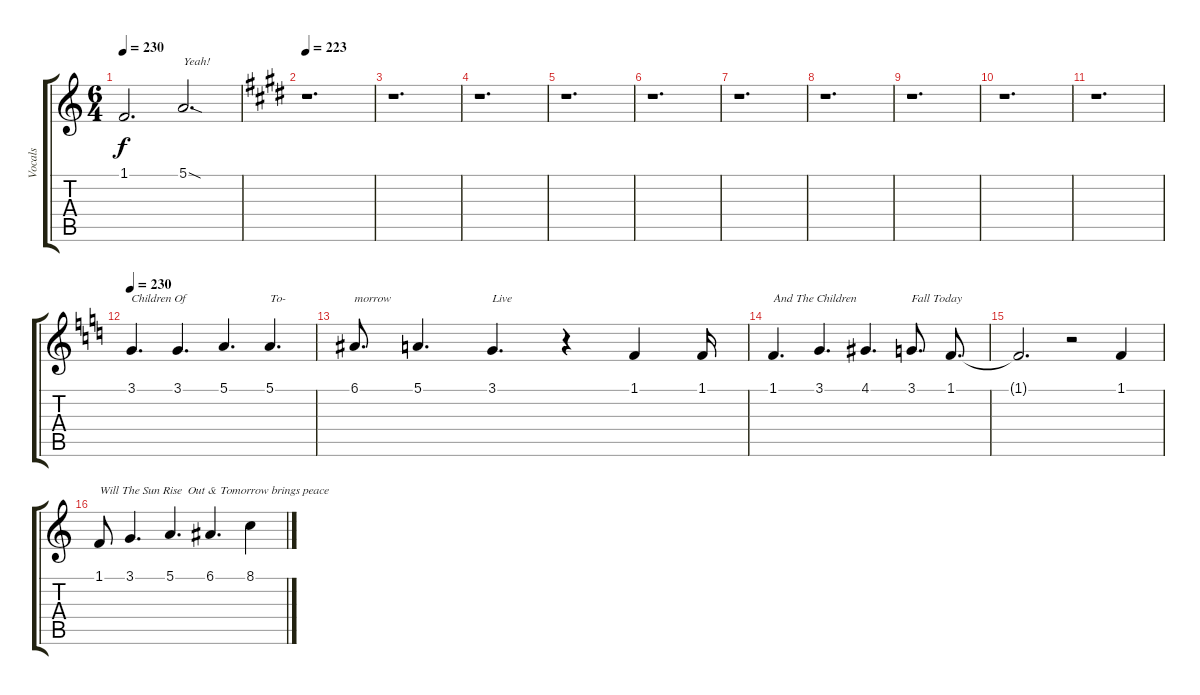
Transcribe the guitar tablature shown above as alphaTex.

\track ("Vocals" "Vocals") {instrument tenorsax}
\staff {score tabs}
\tuning (E4 B3 G3 D3 A2 E2) {hide}
\ts (6 4)
\tempo 230
\clef g2
\ks c
1.1{t}.2{d dy f} 5.1{sod}.2{d txt "Yeah!"} |
\tempo 223
\ks e
r.1{d} |
r.1{d} |
r.1{d} |
r.1{d} |
r.1{d} |
r.1{d} |
r.1{d} |
r.1{d} |
r.1{d} |
r.1{d} |
\tempo 230
\ks c
3.1.4{d txt "Children Of"} 3.1.4{d} 5.1.4{d} 5.1.4{d txt "To-"} |
6.1.8{d txt "morrow"} 5.1.4{d} 3.1.4{d txt "Live"} r.4 1.1.4 1.1.16 |
1.1.4{d txt "And The Children"} 3.1.4{d} 4.1.4{d} 3.1.8{d txt "Fall Today"} 1.1.8{d} |
1.1{t}.2{d} r.2 1.1.4 |
1.1.8{txt "Will The Sun Rise  Out & Tomorrow brings peace"} 3.1.4{d} 5.1.4{d} 6.1.4{d} 8.1.4
